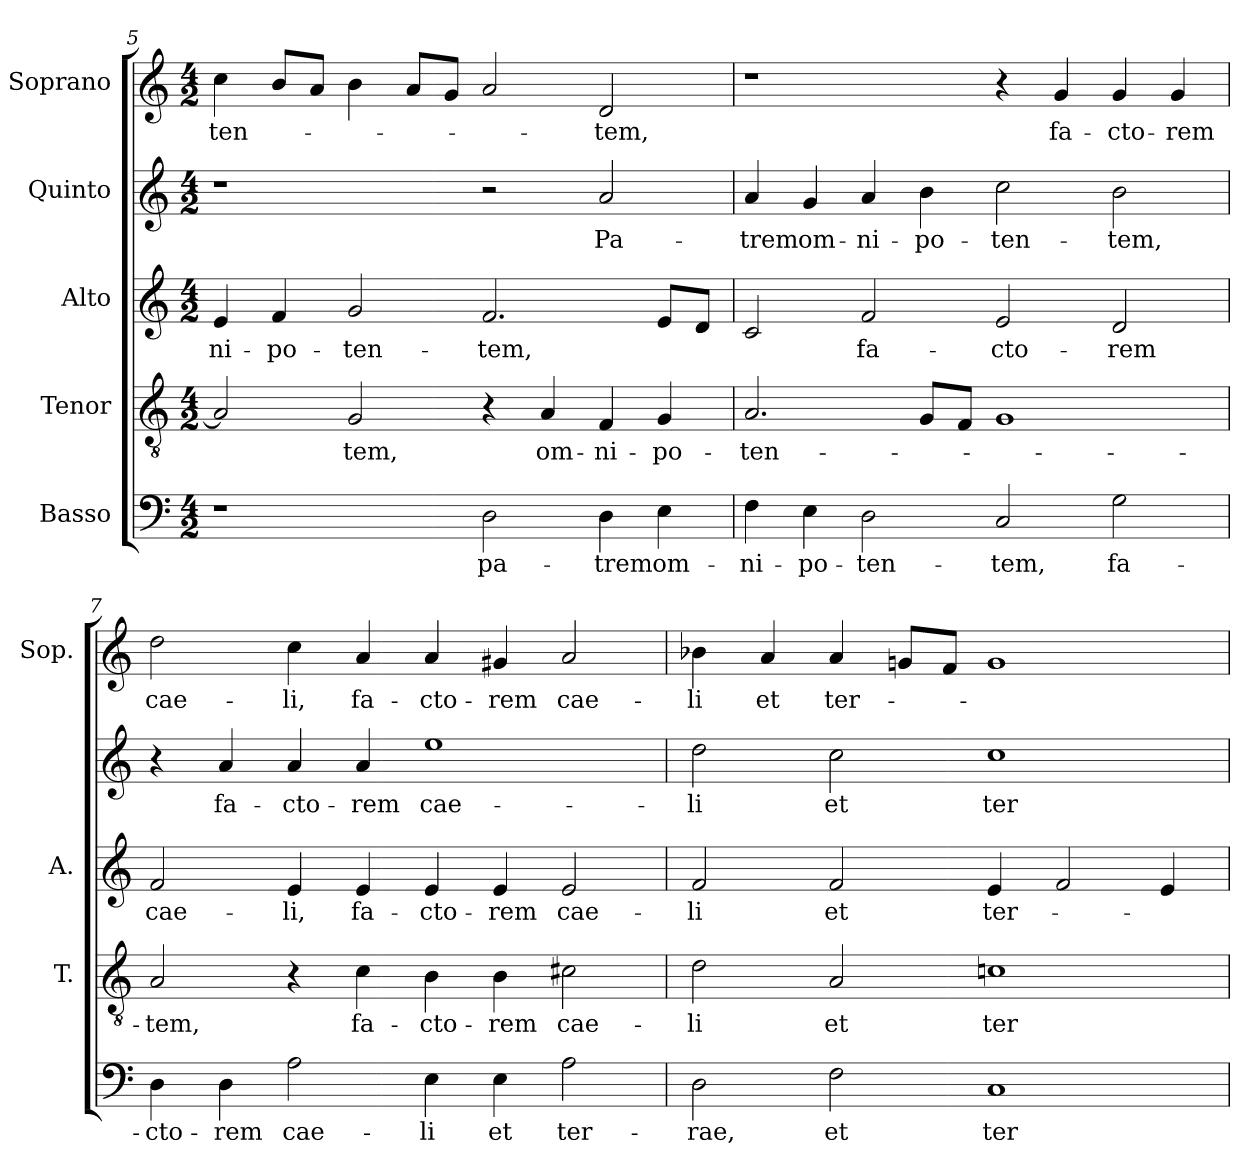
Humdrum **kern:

**kern	**text	**kern	**text	**kern	**text	**kern	**text	**kern	**text
*part5	*part5	*part4	*part4	*part3	*part3	*part2	*part2	*part1	*part1
*staff5	*staff5	*staff4	*staff4	*staff3	*staff3	*staff2	*staff2	*staff1	*staff1
*I"Basso	*	*I"Tenor	*	*I"Alto	*	*I"Quinto	*	*I"Soprano	*
*	*	*I'T.	*	*I'A.	*	*	*	*I'Sop.	*
*clefF4	*	*clefGv2	*	*clefG2	*	*clefG2	*	*clefG2	*
*	*	*ITrd7c12	*	*	*	*	*	*	*
*k[]	*	*k[]	*	*k[]	*	*k[]	*	*k[]	*
*C:	*	*C:	*	*C:	*	*C:	*	*C:	*
*M4/2	*	*M4/2	*	*M4/2	*	*M4/2	*	*M4/2	*
=5	=5	=5	=5	=5	=5	=5	=5	=5	=5
!	!	!	!	!	!LO:LY:b:color=#000000	!	!	!	!
!	!	!	!	!	!	!	!	!	!LO:LY:b:color=#000000
1r	.	2AAi/]	.	4ei/	-ni-	1r	.	4cci\	-ten-
!	!	!	!	!	!LO:LY:b:color=#000000	!	!	!	!
.	.	.	.	4fi/	-po-	.	.	8bi/L	.
.	.	.	.	.	.	.	.	8ai/J	.
!	!	!	!LO:LY:b:color=#000000	!	!	!	!	!	!
!	!	!	!	!	!LO:LY:b:color=#000000	!	!	!	!
.	.	2GGi/	-tem,	2gi/	-ten-	.	.	4bi\	.
.	.	.	.	.	.	.	.	8ai/L	.
.	.	.	.	.	.	.	.	8gi/J	.
!	!LO:LY:b:color=#000000	!	!	!	!	!	!	!	!
!	!	!	!	!	!LO:LY:b:color=#000000	!	!	!	!
2Di\	pa-	4r	.	2.fi/	-tem,	2r	.	2ai/	.
!	!	!	!LO:LY:b:color=#000000	!	!	!	!	!	!
.	.	4AAi/	om-	.	.	.	.	.	.
!	!LO:LY:b:color=#000000	!	!	!	!	!	!	!	!
!	!	!	!LO:LY:b:color=#000000	!	!	!	!	!	!
!	!	!	!	!	!	!	!LO:LY:b:color=#000000	!	!
!	!	!	!	!	!	!	!	!	!LO:LY:b:color=#000000
4Di\	-trem	4FFi/	-ni-	.	.	2ai/	Pa-	2di/	-tem,
!	!LO:LY:b:color=#000000	!	!	!	!	!	!	!	!
!	!	!	!LO:LY:b:color=#000000	!	!	!	!	!	!
4Ei\	om-	4GGi/	-po-	8ei/L	.	.	.	.	.
.	.	.	.	8di/J	.	.	.	.	.
!!LO:LB:g=z
=6	=6	=6	=6	=6	=6	=6	=6	=6	=6
!	!LO:LY:b:color=#000000	!	!	!	!	!	!	!	!
!	!	!	!LO:LY:b:color=#000000	!	!	!	!	!	!
!	!	!	!	!	!	!	!LO:LY:b:color=#000000	!	!
4Fi\	-ni-	2.AAi/	-ten-	2ci/	.	4ai/	-trem	1r	.
!	!LO:LY:b:color=#000000	!	!	!	!	!	!	!	!
!	!	!	!	!	!	!	!LO:LY:b:color=#000000	!	!
4Ei\	-po-	.	.	.	.	4gi/	om-	.	.
!	!LO:LY:b:color=#000000	!	!	!	!	!	!	!	!
!	!	!	!	!	!LO:LY:b:color=#000000	!	!	!	!
!	!	!	!	!	!	!	!LO:LY:b:color=#000000	!	!
2Di\	-ten-	.	.	2fi/	fa-	4ai/	-ni-	.	.
!	!	!	!	!	!	!	!LO:LY:b:color=#000000	!	!
.	.	8GGi/L	.	.	.	4bi\	-po-	.	.
.	.	8FFi/J	.	.	.	.	.	.	.
!	!LO:LY:b:color=#000000	!	!	!	!	!	!	!	!
!	!	!	!	!	!LO:LY:b:color=#000000	!	!	!	!
!	!	!	!	!	!	!	!LO:LY:b:color=#000000	!	!
2Ci/	-tem,	1GGi	.	2ei/	-cto-	2cci\	-ten-	4r	.
!	!	!	!	!	!	!	!	!	!LO:LY:b:color=#000000
.	.	.	.	.	.	.	.	4gi/	fa-
!	!LO:LY:b:color=#000000	!	!	!	!	!	!	!	!
!	!	!	!	!	!LO:LY:b:color=#000000	!	!	!	!
!	!	!	!	!	!	!	!LO:LY:b:color=#000000	!	!
!	!	!	!	!	!	!	!	!	!LO:LY:b:color=#000000
2Gi\	fa-	.	.	2di/	-rem	2bi\	-tem,	4gi/	-cto-
!	!	!	!	!	!	!	!	!	!LO:LY:b:color=#000000
.	.	.	.	.	.	.	.	4gi/	-rem
=7	=7	=7	=7	=7	=7	=7	=7	=7	=7
!	!LO:LY:b:color=#000000	!	!	!	!	!	!	!	!
!	!	!	!LO:LY:b:color=#000000	!	!	!	!	!	!
!	!	!	!	!	!LO:LY:b:color=#000000	!	!	!	!
!	!	!	!	!	!	!	!	!	!LO:LY:b:color=#000000
4Di\	-cto-	2AAi/	-tem,	2fi/	cae-	4r	.	2ddi\	cae-
!	!LO:LY:b:color=#000000	!	!	!	!	!	!	!	!
!	!	!	!	!	!	!	!LO:LY:b:color=#000000	!	!
4Di\	-rem	.	.	.	.	4ai/	fa-	.	.
!	!LO:LY:b:color=#000000	!	!	!	!	!	!	!	!
!	!	!	!	!	!LO:LY:b:color=#000000	!	!	!	!
!	!	!	!	!	!	!	!LO:LY:b:color=#000000	!	!
!	!	!	!	!	!	!	!	!	!LO:LY:b:color=#000000
2Ai\	cae-	4r	.	4ei/	-li,	4ai/	-cto-	4cci\	-li,
!	!	!	!LO:LY:b:color=#000000	!	!	!	!	!	!
!	!	!	!	!	!LO:LY:b:color=#000000	!	!	!	!
!	!	!	!	!	!	!	!LO:LY:b:color=#000000	!	!
!	!	!	!	!	!	!	!	!	!LO:LY:b:color=#000000
.	.	4Ci\	fa-	4ei/	fa-	4ai/	-rem	4ai/	fa-
!	!LO:LY:b:color=#000000	!	!	!	!	!	!	!	!
!	!	!	!LO:LY:b:color=#000000	!	!	!	!	!	!
!	!	!	!	!	!LO:LY:b:color=#000000	!	!	!	!
!	!	!	!	!	!	!	!LO:LY:b:color=#000000	!	!
!	!	!	!	!	!	!	!	!	!LO:LY:b:color=#000000
4Ei\	-li	4BBi\	-cto-	4ei/	-cto-	1eei	cae-	4ai/	-cto-
!	!LO:LY:b:color=#000000	!	!	!	!	!	!	!	!
!	!	!	!LO:LY:b:color=#000000	!	!	!	!	!	!
!	!	!	!	!	!LO:LY:b:color=#000000	!	!	!	!
!	!	!	!	!	!	!	!	!	!LO:LY:b:color=#000000
4Ei\	et	4BBi\	-rem	4ei/	-rem	.	.	4g#Xi/	-rem
!	!LO:LY:b:color=#000000	!	!	!	!	!	!	!	!
!	!	!	!LO:LY:b:color=#000000	!	!	!	!	!	!
!	!	!	!	!	!LO:LY:b:color=#000000	!	!	!	!
!	!	!	!	!	!	!	!	!	!LO:LY:b:color=#000000
2Ai\	ter-	2C#Xi\	cae-	2ei/	cae-	.	.	2ai/	cae-
=8	=8	=8	=8	=8	=8	=8	=8	=8	=8
!	!LO:LY:b:color=#000000	!	!	!	!	!	!	!	!
!	!	!	!LO:LY:b:color=#000000	!	!	!	!	!	!
!	!	!	!	!	!LO:LY:b:color=#000000	!	!	!	!
!	!	!	!	!	!	!	!LO:LY:b:color=#000000	!	!
!	!	!	!	!	!	!	!	!	!LO:LY:b:color=#000000
2Di\	-rae,	2Di\	-li	2fi/	-li	2ddi\	-li	4b-Xi\	-li
!	!	!	!	!	!	!	!	!	!LO:LY:b:color=#000000
.	.	.	.	.	.	.	.	4ai/	et
!	!LO:LY:b:color=#000000	!	!	!	!	!	!	!	!
!	!	!	!LO:LY:b:color=#000000	!	!	!	!	!	!
!	!	!	!	!	!LO:LY:b:color=#000000	!	!	!	!
!	!	!	!	!	!	!	!LO:LY:b:color=#000000	!	!
!	!	!	!	!	!	!	!	!	!LO:LY:b:color=#000000
2Fi\	et	2AAi/	et	2fi/	et	2cci\	et	4ai/	ter-
.	.	.	.	.	.	.	.	8gni/L	.
.	.	.	.	.	.	.	.	8fi/J	.
!	!LO:LY:b:color=#000000	!	!	!	!	!	!	!	!
!	!	!	!LO:LY:b:color=#000000	!	!	!	!	!	!
!	!	!	!	!	!LO:LY:b:color=#000000	!	!	!	!
!	!	!	!	!	!	!	!LO:LY:b:color=#000000	!	!
1Ci	ter-	1Cni	ter-	4ei/	ter-	1cci	ter-	1gi	.
.	.	.	.	2fi/	.	.	.	.	.
.	.	.	.	4ei/	.	.	.	.	.
=	=	=	=	=	=	=	=	=	=
*-	*-	*-	*-	*-	*-	*-	*-	*-	*-
